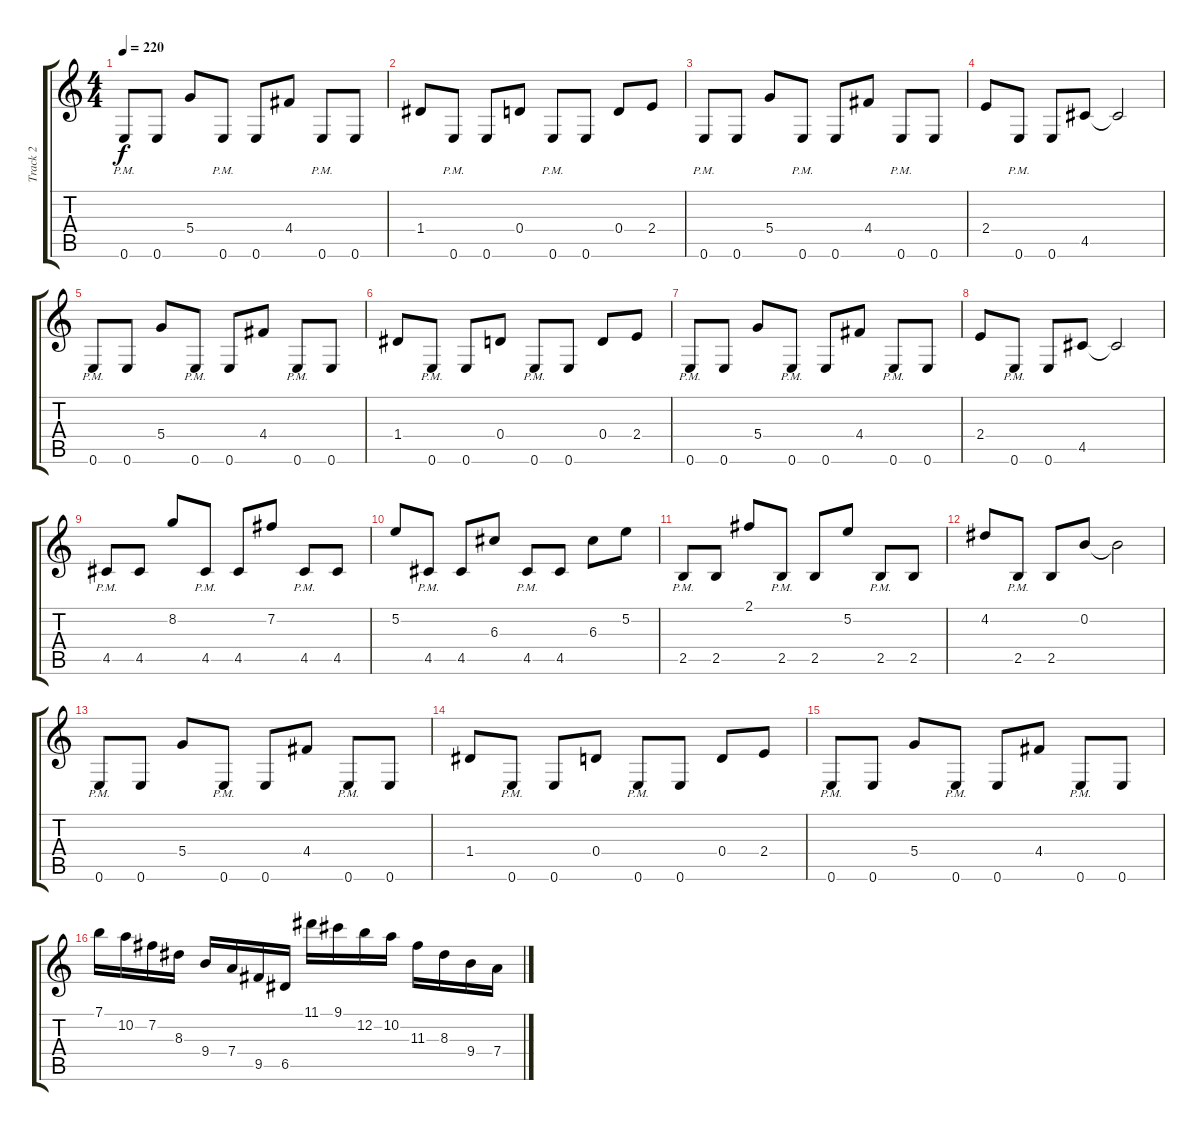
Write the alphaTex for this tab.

\track ("Track 2" "Track 2") {instrument distortionguitar}
\staff {score tabs}
\tuning (E4 B3 G3 D3 A2 E2) {hide}
\ts (4 4)
\tempo 220
\clef g2
\ks c
0.6{pm}.8{dy f} 0.6.8 5.4.8 0.6{pm}.8 0.6.8 4.4.8 0.6{pm}.8 0.6.8 |
1.4.8 0.6{pm}.8 0.6.8 0.4.8 0.6{pm}.8 0.6.8 0.4.8 2.4.8 |
0.6{pm}.8 0.6.8 5.4.8 0.6{pm}.8 0.6.8 4.4.8 0.6{pm}.8 0.6.8 |
2.4.8 0.6{pm}.8 0.6.8 4.5.8 4.5{t}.2 |
0.6{pm}.8 0.6.8 5.4.8 0.6{pm}.8 0.6.8 4.4.8 0.6{pm}.8 0.6.8 |
1.4.8 0.6{pm}.8 0.6.8 0.4.8 0.6{pm}.8 0.6.8 0.4.8 2.4.8 |
0.6{pm}.8 0.6.8 5.4.8 0.6{pm}.8 0.6.8 4.4.8 0.6{pm}.8 0.6.8 |
2.4.8 0.6{pm}.8 0.6.8 4.5.8 4.5{t}.2 |
4.5{pm}.8 4.5.8 8.2.8 4.5{pm}.8 4.5.8 7.2.8 4.5{pm}.8 4.5.8 |
5.2.8 4.5{pm}.8 4.5.8 6.3.8 4.5{pm}.8 4.5.8 6.3.8 5.2.8 |
2.5{pm}.8 2.5.8 2.1.8 2.5{pm}.8 2.5.8 5.2.8 2.5{pm}.8 2.5.8 |
4.2.8 2.5{pm}.8 2.5.8 0.2.8 0.2{t}.2 |
0.6{pm}.8 0.6.8 5.4.8 0.6{pm}.8 0.6.8 4.4.8 0.6{pm}.8 0.6.8 |
1.4.8 0.6{pm}.8 0.6.8 0.4.8 0.6{pm}.8 0.6.8 0.4.8 2.4.8 |
0.6{pm}.8 0.6.8 5.4.8 0.6{pm}.8 0.6.8 4.4.8 0.6{pm}.8 0.6.8 |
7.1.16 10.2.16 7.2.16 8.3.16 9.4.16 7.4.16 9.5.16 6.5.16 11.1.16 9.1.16 12.2.16 10.2.16 11.3.16 8.3.16 9.4.16 7.4.16
